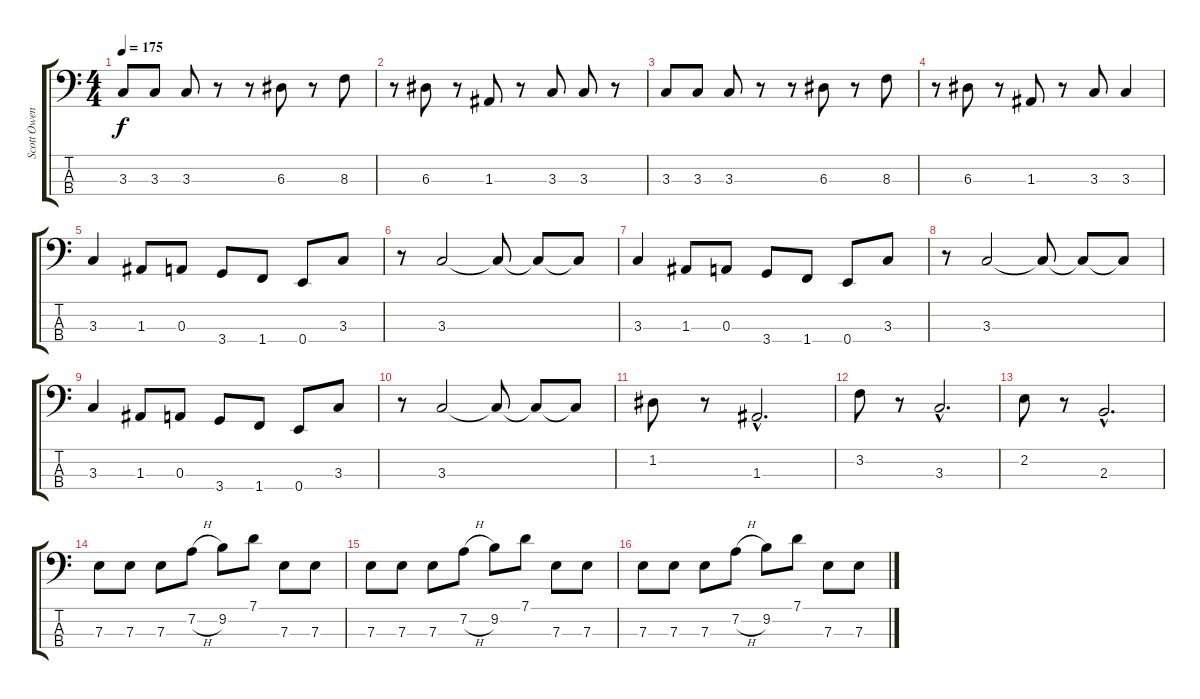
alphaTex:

\track ("Scott Owen" "Scott Owen") {instrument fretlessbass}
\staff {score tabs}
\tuning (G2 D2 A1 E1) {hide}
\ts (4 4)
\tempo 175
\clef f4
\ks c
3.3.8{dy f} 3.3.8 3.3.8 r.8 r.8 6.3.8 r.8 8.3.8 |
r.8 6.3.8 r.8 1.3.8 r.8 3.3.8 3.3.8 r.8 |
3.3.8 3.3.8 3.3.8 r.8 r.8 6.3.8 r.8 8.3.8 |
r.8 6.3.8 r.8 1.3.8 r.8 3.3.8 3.3.4 |
3.3.4 1.3.8 0.3.8 3.4.8 1.4.8 0.4.8 3.3.8 |
r.8 3.3.2 3.3{t}.8 3.3{t}.8 3.3{t}.8 |
3.3.4 1.3.8 0.3.8 3.4.8 1.4.8 0.4.8 3.3.8 |
r.8 3.3.2 3.3{t}.8 3.3{t}.8 3.3{t}.8 |
3.3.4 1.3.8 0.3.8 3.4.8 1.4.8 0.4.8 3.3.8 |
r.8 3.3.2 3.3{t}.8 3.3{t}.8 3.3{t}.8 |
1.2.8 r.8 1.3{hac}.2{d} |
3.2.8 r.8 3.3{hac}.2{d} |
2.2.8 r.8 2.3{hac}.2{d} |
7.3.8 7.3.8 7.3.8 7.2{h}.8 9.2.8 7.1.8 7.3.8 7.3.8 |
7.3.8 7.3.8 7.3.8 7.2{h}.8 9.2.8 7.1.8 7.3.8 7.3.8 |
7.3.8 7.3.8 7.3.8 7.2{h}.8 9.2.8 7.1.8 7.3.8 7.3.8
